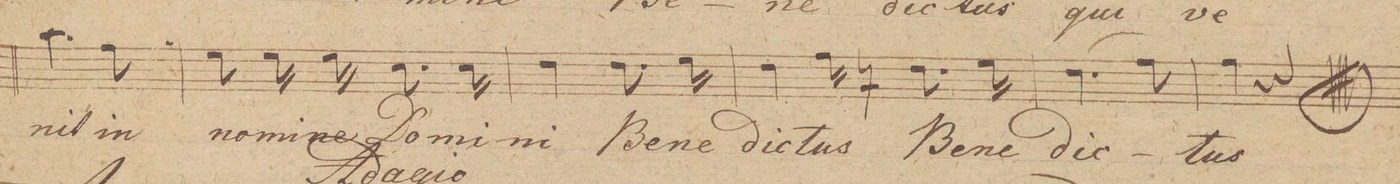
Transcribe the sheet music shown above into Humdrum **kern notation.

**kern	**text
*I"Baſso 1mo	*
*clefF4	*
*k[b-]	*
*M2/4	*
4.c\	-nit
8A\	in
=60	=60
8G\	no-
16G\	-mi-
16G\	-ne
8.E\	Do-
16E\	-mi-
=61	=61
4F\	-ni
8.F\	Be-
16G\	-ne-
=62	=62
8F\	-dic-
16A\	-tus
16r	.
8.F\	Be-
16G\	-ne-
=63	=63
(4.F\	-dic-
8A\)	.
=64	=64
4A\	-tus
4r	.
==	==
*-	*-
